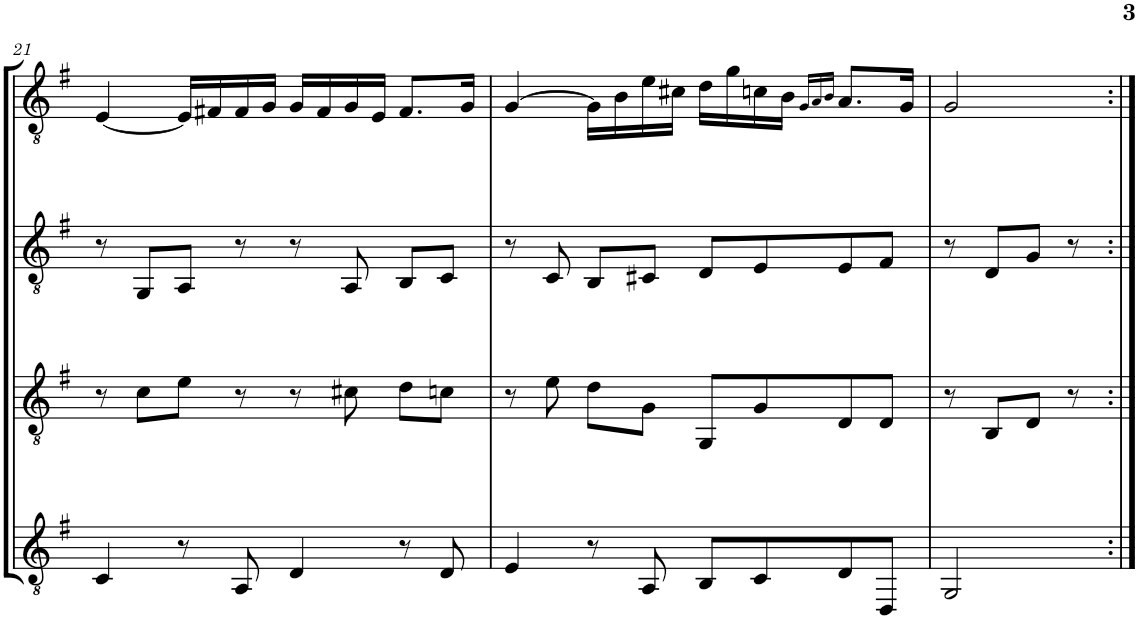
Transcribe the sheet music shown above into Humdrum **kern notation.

**kern	**kern	**kern	**kern
*part4	*part3	*part2	*part1
*staff4	*staff3	*staff2	*staff1
*I"Vlc	*I"Vla	*I"Vln II	*I"Vln I
*I'Vc	*I'Vla	*I'Vln	*I'Vln
!!LO:PB:g=z
*clefGv2	*clefGv2	*clefGv2	*clefGv2
*k[f#]	*k[f#]	*k[f#]	*k[f#]
*M4/4	*M4/4	*M4/4	*M4/4
*met(c)	*met(c)	*met(c)	*met(c)
=21	=21	=21	=21
4C/	8r	8r	[4E/
.	8c\L	8GG/L	.
8r	8e\J	8AA/J	16E/LL]
.	.	.	16F#X/
8AA/	8r	8r	16F#/
.	.	.	16G/JJ
4D/	8r	8r	16G/LL
.	.	.	16F#/
.	8c#X\	8AA/	16G/
.	.	.	16E/JJ
8r	8d\L	8BB/L	8.F#/L
8D/	8cn\J	8C/J	.
.	.	.	16G/Jk
=22	=22	=22	=22
4E/	8r	8r	[4G/
.	8e\	8C/	.
8r	8d\L	8BB/L	16G\LL]
.	.	.	16B\
8AA/	8G\J	8C#X/J	16e\
.	.	.	16c#X\JJ
8BB/L	8GG/L	8D/L	16d\LL
.	.	.	16g\
8C/	8G/	8E/	16cn\
.	.	.	16B\JJ
.	.	.	16qG/LL
.	.	.	16qA/
.	.	.	16qB/JJ
8D/	8D/	8E/	8.A/L
8DD/J	8D/J	8F#/J	.
.	.	.	16G/Jk
=23	=23	=23	=23
2GG/	8r	8r	2G/
.	8BB/L	8D/L	.
.	8D/J	8G/J	.
.	8r	8r	.
=:|!	=:|!	=:|!	=:|!
*-	*-	*-	*-
